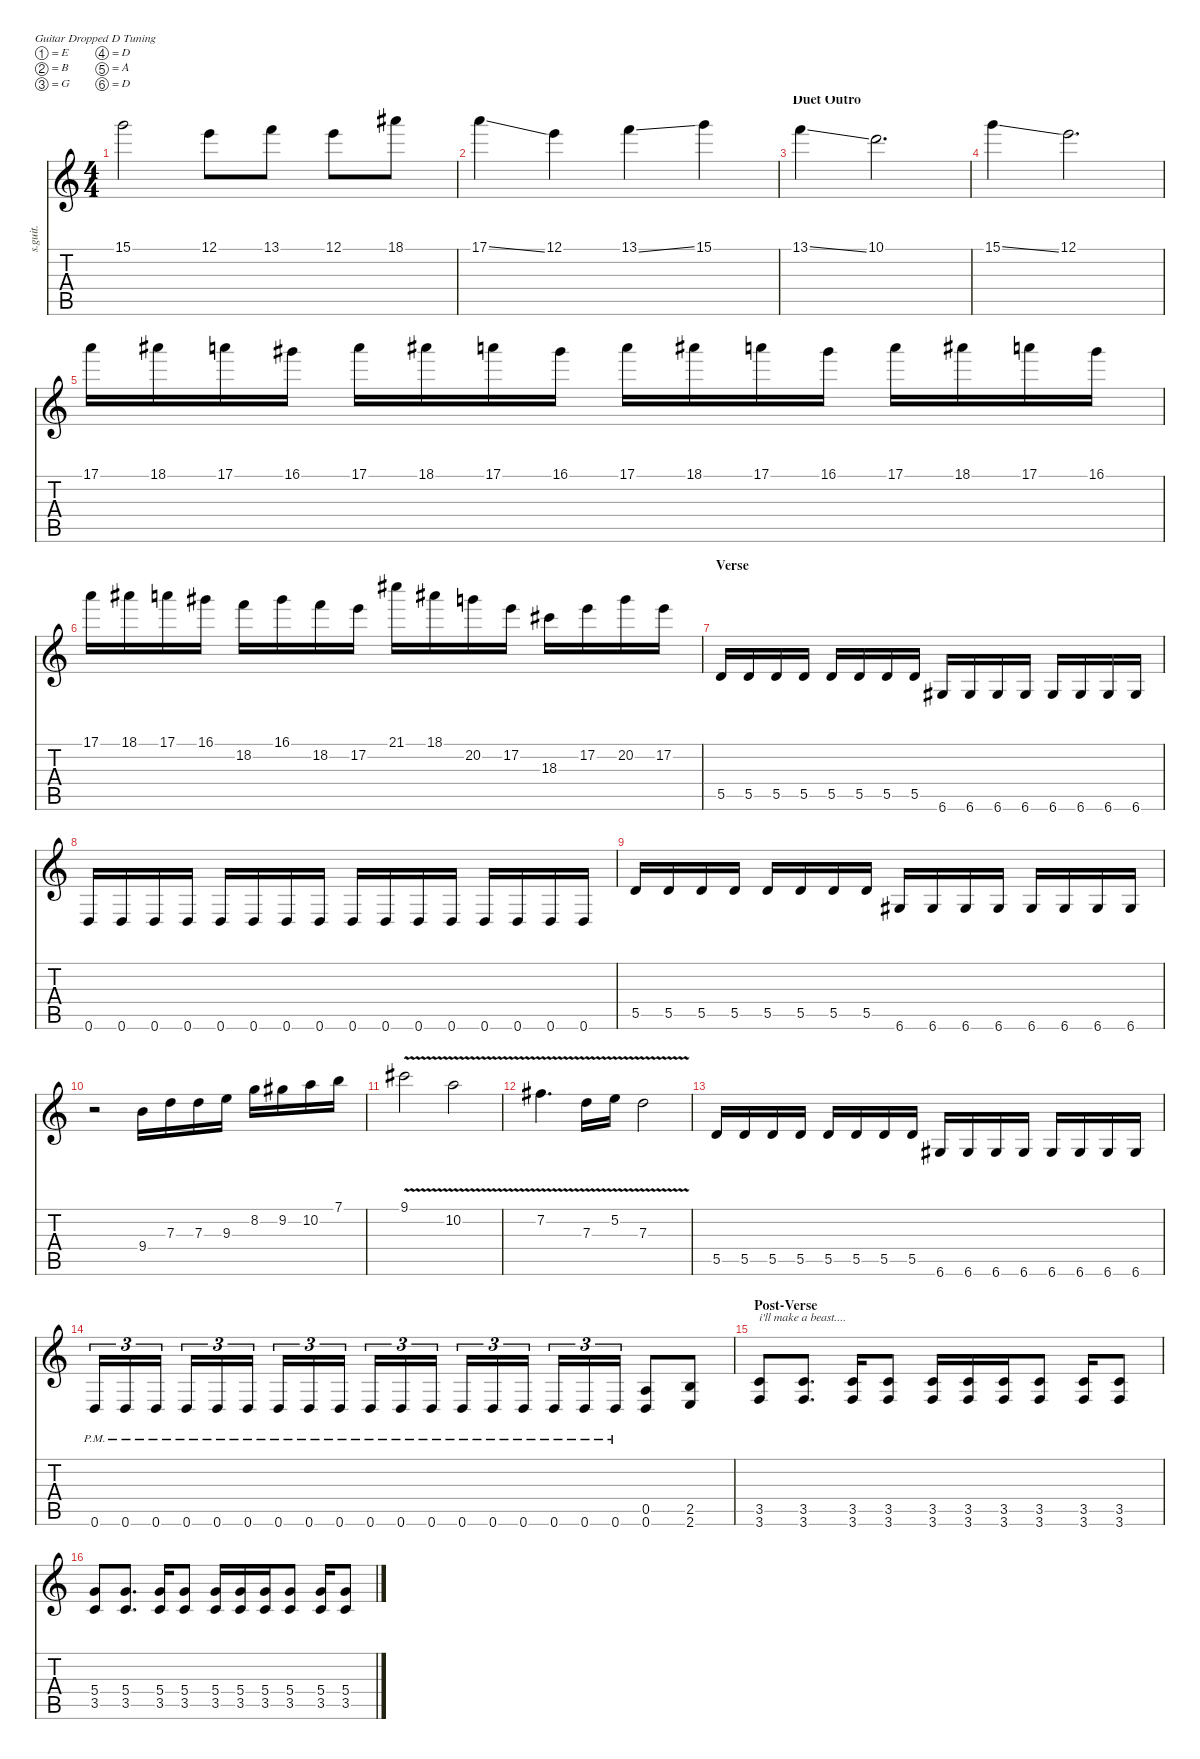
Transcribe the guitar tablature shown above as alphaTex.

\defaultSystemsLayout 4
\hideDynamics
\bracketExtendMode nobrackets
\track ("Zacky Vengeance (Rhythm)" "s.guit.") {instrument distortionguitar}
\staff {score tabs}
\tuning (E4 B3 G3 D3 A2 D2)
\ts (4 4)
\tempo (125 hide)
\clef g2
\ks c
15.1.2{lyrics (0 "") lyrics (1 "") lyrics (2 "") lyrics (3 "") lyrics (4 "") dy f} 12.1.8{lyrics (0 "") lyrics (1 "") lyrics (2 "") lyrics (3 "") lyrics (4 "")} 13.1.8{lyrics (0 "") lyrics (1 "") lyrics (2 "") lyrics (3 "") lyrics (4 "")} 12.1.8{lyrics (0 "") lyrics (1 "") lyrics (2 "") lyrics (3 "") lyrics (4 "")} 18.1{acc #}.8{lyrics (0 "") lyrics (1 "") lyrics (2 "") lyrics (3 "") lyrics (4 "")} |
17.1{ss}.4{lyrics (0 "") lyrics (1 "") lyrics (2 "") lyrics (3 "") lyrics (4 "")} 12.1.4{lyrics (0 "") lyrics (1 "") lyrics (2 "") lyrics (3 "") lyrics (4 "")} 13.1{ss}.4{lyrics (0 "") lyrics (1 "") lyrics (2 "") lyrics (3 "") lyrics (4 "")} 15.1.4{lyrics (0 "") lyrics (1 "") lyrics (2 "") lyrics (3 "") lyrics (4 "")} |
\section ("" "Duet Outro")
13.1{ss}.4{lyrics (0 "") lyrics (1 "") lyrics (2 "") lyrics (3 "") lyrics (4 "")} 10.1.2{d lyrics (0 "") lyrics (1 "") lyrics (2 "") lyrics (3 "") lyrics (4 "")} |
15.1{ss}.4{lyrics (0 "") lyrics (1 "") lyrics (2 "") lyrics (3 "") lyrics (4 "")} 12.1.2{d lyrics (0 "") lyrics (1 "") lyrics (2 "") lyrics (3 "") lyrics (4 "")} |
17.1.16{lyrics (0 "") lyrics (1 "") lyrics (2 "") lyrics (3 "") lyrics (4 "")} 18.1{acc #}.16{lyrics (0 "") lyrics (1 "") lyrics (2 "") lyrics (3 "") lyrics (4 "")} 17.1.16{lyrics (0 "") lyrics (1 "") lyrics (2 "") lyrics (3 "") lyrics (4 "")} 16.1{acc #}.16{lyrics (0 "") lyrics (1 "") lyrics (2 "") lyrics (3 "") lyrics (4 "")} 17.1.16{lyrics (0 "") lyrics (1 "") lyrics (2 "") lyrics (3 "") lyrics (4 "")} 18.1{acc #}.16{lyrics (0 "") lyrics (1 "") lyrics (2 "") lyrics (3 "") lyrics (4 "")} 17.1.16{lyrics (0 "") lyrics (1 "") lyrics (2 "") lyrics (3 "") lyrics (4 "")} 16.1{acc #}.16{lyrics (0 "") lyrics (1 "") lyrics (2 "") lyrics (3 "") lyrics (4 "")} 17.1.16{lyrics (0 "") lyrics (1 "") lyrics (2 "") lyrics (3 "") lyrics (4 "")} 18.1{acc #}.16{lyrics (0 "") lyrics (1 "") lyrics (2 "") lyrics (3 "") lyrics (4 "")} 17.1.16{lyrics (0 "") lyrics (1 "") lyrics (2 "") lyrics (3 "") lyrics (4 "")} 16.1{acc #}.16{lyrics (0 "") lyrics (1 "") lyrics (2 "") lyrics (3 "") lyrics (4 "")} 17.1.16{lyrics (0 "") lyrics (1 "") lyrics (2 "") lyrics (3 "") lyrics (4 "")} 18.1{acc #}.16{lyrics (0 "") lyrics (1 "") lyrics (2 "") lyrics (3 "") lyrics (4 "")} 17.1.16{lyrics (0 "") lyrics (1 "") lyrics (2 "") lyrics (3 "") lyrics (4 "")} 16.1{acc #}.16{lyrics (0 "") lyrics (1 "") lyrics (2 "") lyrics (3 "") lyrics (4 "")} |
17.1.16{lyrics (0 "") lyrics (1 "") lyrics (2 "") lyrics (3 "") lyrics (4 "")} 18.1{acc #}.16{lyrics (0 "") lyrics (1 "") lyrics (2 "") lyrics (3 "") lyrics (4 "")} 17.1.16{lyrics (0 "") lyrics (1 "") lyrics (2 "") lyrics (3 "") lyrics (4 "")} 16.1{acc #}.16{lyrics (0 "") lyrics (1 "") lyrics (2 "") lyrics (3 "") lyrics (4 "")} 18.2.16{lyrics (0 "") lyrics (1 "") lyrics (2 "") lyrics (3 "") lyrics (4 "")} 16.1{acc #}.16{lyrics (0 "") lyrics (1 "") lyrics (2 "") lyrics (3 "") lyrics (4 "")} 18.2.16{lyrics (0 "") lyrics (1 "") lyrics (2 "") lyrics (3 "") lyrics (4 "")} 17.2.16{lyrics (0 "") lyrics (1 "") lyrics (2 "") lyrics (3 "") lyrics (4 "")} 21.1{acc #}.16{lyrics (0 "") lyrics (1 "") lyrics (2 "") lyrics (3 "") lyrics (4 "")} 18.1{acc #}.16{lyrics (0 "") lyrics (1 "") lyrics (2 "") lyrics (3 "") lyrics (4 "")} 20.2.16{lyrics (0 "") lyrics (1 "") lyrics (2 "") lyrics (3 "") lyrics (4 "")} 17.2.16{lyrics (0 "") lyrics (1 "") lyrics (2 "") lyrics (3 "") lyrics (4 "")} 18.3{acc #}.16{lyrics (0 "") lyrics (1 "") lyrics (2 "") lyrics (3 "") lyrics (4 "")} 17.2.16{lyrics (0 "") lyrics (1 "") lyrics (2 "") lyrics (3 "") lyrics (4 "")} 20.2.16{lyrics (0 "") lyrics (1 "") lyrics (2 "") lyrics (3 "") lyrics (4 "")} 17.2.16{lyrics (0 "") lyrics (1 "") lyrics (2 "") lyrics (3 "") lyrics (4 "")} |
\section ("" "Verse")
5.5.16{lyrics (0 "") lyrics (1 "") lyrics (2 "") lyrics (3 "") lyrics (4 "")} 5.5.16{lyrics (0 "") lyrics (1 "") lyrics (2 "") lyrics (3 "") lyrics (4 "")} 5.5.16{lyrics (0 "") lyrics (1 "") lyrics (2 "") lyrics (3 "") lyrics (4 "")} 5.5.16{lyrics (0 "") lyrics (1 "") lyrics (2 "") lyrics (3 "") lyrics (4 "")} 5.5.16{lyrics (0 "") lyrics (1 "") lyrics (2 "") lyrics (3 "") lyrics (4 "")} 5.5.16{lyrics (0 "") lyrics (1 "") lyrics (2 "") lyrics (3 "") lyrics (4 "")} 5.5.16{lyrics (0 "") lyrics (1 "") lyrics (2 "") lyrics (3 "") lyrics (4 "")} 5.5.16{lyrics (0 "") lyrics (1 "") lyrics (2 "") lyrics (3 "") lyrics (4 "")} 6.6{acc #}.16{lyrics (0 "") lyrics (1 "") lyrics (2 "") lyrics (3 "") lyrics (4 "")} 6.6{acc #}.16{lyrics (0 "") lyrics (1 "") lyrics (2 "") lyrics (3 "") lyrics (4 "")} 6.6{acc #}.16{lyrics (0 "") lyrics (1 "") lyrics (2 "") lyrics (3 "") lyrics (4 "")} 6.6{acc #}.16{lyrics (0 "") lyrics (1 "") lyrics (2 "") lyrics (3 "") lyrics (4 "")} 6.6{acc #}.16{lyrics (0 "") lyrics (1 "") lyrics (2 "") lyrics (3 "") lyrics (4 "")} 6.6{acc #}.16{lyrics (0 "") lyrics (1 "") lyrics (2 "") lyrics (3 "") lyrics (4 "")} 6.6{acc #}.16{lyrics (0 "") lyrics (1 "") lyrics (2 "") lyrics (3 "") lyrics (4 "")} 6.6{acc #}.16{lyrics (0 "") lyrics (1 "") lyrics (2 "") lyrics (3 "") lyrics (4 "")} |
0.6.16{lyrics (0 "") lyrics (1 "") lyrics (2 "") lyrics (3 "") lyrics (4 "")} 0.6.16{lyrics (0 "") lyrics (1 "") lyrics (2 "") lyrics (3 "") lyrics (4 "")} 0.6.16{lyrics (0 "") lyrics (1 "") lyrics (2 "") lyrics (3 "") lyrics (4 "")} 0.6.16{lyrics (0 "") lyrics (1 "") lyrics (2 "") lyrics (3 "") lyrics (4 "")} 0.6.16{lyrics (0 "") lyrics (1 "") lyrics (2 "") lyrics (3 "") lyrics (4 "")} 0.6.16{lyrics (0 "") lyrics (1 "") lyrics (2 "") lyrics (3 "") lyrics (4 "")} 0.6.16{lyrics (0 "") lyrics (1 "") lyrics (2 "") lyrics (3 "") lyrics (4 "")} 0.6.16{lyrics (0 "") lyrics (1 "") lyrics (2 "") lyrics (3 "") lyrics (4 "")} 0.6.16{lyrics (0 "") lyrics (1 "") lyrics (2 "") lyrics (3 "") lyrics (4 "")} 0.6.16{lyrics (0 "") lyrics (1 "") lyrics (2 "") lyrics (3 "") lyrics (4 "")} 0.6.16{lyrics (0 "") lyrics (1 "") lyrics (2 "") lyrics (3 "") lyrics (4 "")} 0.6.16{lyrics (0 "") lyrics (1 "") lyrics (2 "") lyrics (3 "") lyrics (4 "")} 0.6.16{lyrics (0 "") lyrics (1 "") lyrics (2 "") lyrics (3 "") lyrics (4 "")} 0.6.16{lyrics (0 "") lyrics (1 "") lyrics (2 "") lyrics (3 "") lyrics (4 "")} 0.6.16{lyrics (0 "") lyrics (1 "") lyrics (2 "") lyrics (3 "") lyrics (4 "")} 0.6.16{lyrics (0 "") lyrics (1 "") lyrics (2 "") lyrics (3 "") lyrics (4 "")} |
5.5.16{lyrics (0 "") lyrics (1 "") lyrics (2 "") lyrics (3 "") lyrics (4 "")} 5.5.16{lyrics (0 "") lyrics (1 "") lyrics (2 "") lyrics (3 "") lyrics (4 "")} 5.5.16{lyrics (0 "") lyrics (1 "") lyrics (2 "") lyrics (3 "") lyrics (4 "")} 5.5.16{lyrics (0 "") lyrics (1 "") lyrics (2 "") lyrics (3 "") lyrics (4 "")} 5.5.16{lyrics (0 "") lyrics (1 "") lyrics (2 "") lyrics (3 "") lyrics (4 "")} 5.5.16{lyrics (0 "") lyrics (1 "") lyrics (2 "") lyrics (3 "") lyrics (4 "")} 5.5.16{lyrics (0 "") lyrics (1 "") lyrics (2 "") lyrics (3 "") lyrics (4 "")} 5.5.16{lyrics (0 "") lyrics (1 "") lyrics (2 "") lyrics (3 "") lyrics (4 "")} 6.6{acc #}.16{lyrics (0 "") lyrics (1 "") lyrics (2 "") lyrics (3 "") lyrics (4 "")} 6.6{acc #}.16{lyrics (0 "") lyrics (1 "") lyrics (2 "") lyrics (3 "") lyrics (4 "")} 6.6{acc #}.16{lyrics (0 "") lyrics (1 "") lyrics (2 "") lyrics (3 "") lyrics (4 "")} 6.6{acc #}.16{lyrics (0 "") lyrics (1 "") lyrics (2 "") lyrics (3 "") lyrics (4 "")} 6.6{acc #}.16{lyrics (0 "") lyrics (1 "") lyrics (2 "") lyrics (3 "") lyrics (4 "")} 6.6{acc #}.16{lyrics (0 "") lyrics (1 "") lyrics (2 "") lyrics (3 "") lyrics (4 "")} 6.6{acc #}.16{lyrics (0 "") lyrics (1 "") lyrics (2 "") lyrics (3 "") lyrics (4 "")} 6.6{acc #}.16{lyrics (0 "") lyrics (1 "") lyrics (2 "") lyrics (3 "") lyrics (4 "")} |
r.2 9.4.16{lyrics (0 "") lyrics (1 "") lyrics (2 "") lyrics (3 "") lyrics (4 "") dy fff} 7.3.16{lyrics (0 "") lyrics (1 "") lyrics (2 "") lyrics (3 "") lyrics (4 "")} 7.3.16{lyrics (0 "") lyrics (1 "") lyrics (2 "") lyrics (3 "") lyrics (4 "")} 9.3.16{lyrics (0 "") lyrics (1 "") lyrics (2 "") lyrics (3 "") lyrics (4 "")} 8.2.16{lyrics (0 "") lyrics (1 "") lyrics (2 "") lyrics (3 "") lyrics (4 "")} 9.2{acc #}.16{lyrics (0 "") lyrics (1 "") lyrics (2 "") lyrics (3 "") lyrics (4 "")} 10.2.16{lyrics (0 "") lyrics (1 "") lyrics (2 "") lyrics (3 "") lyrics (4 "")} 7.1.16{lyrics (0 "") lyrics (1 "") lyrics (2 "") lyrics (3 "") lyrics (4 "")} |
9.1{v acc #}.2{lyrics (0 "") lyrics (1 "") lyrics (2 "") lyrics (3 "") lyrics (4 "")} 10.2{v}.2{lyrics (0 "") lyrics (1 "") lyrics (2 "") lyrics (3 "") lyrics (4 "")} |
7.2{v acc #}.4{d lyrics (0 "") lyrics (1 "") lyrics (2 "") lyrics (3 "") lyrics (4 "")} 7.3{v}.16{lyrics (0 "") lyrics (1 "") lyrics (2 "") lyrics (3 "") lyrics (4 "")} 5.2{v}.16{lyrics (0 "") lyrics (1 "") lyrics (2 "") lyrics (3 "") lyrics (4 "")} 7.3{v}.2{lyrics (0 "") lyrics (1 "") lyrics (2 "") lyrics (3 "") lyrics (4 "")} |
5.5.16{lyrics (0 "") lyrics (1 "") lyrics (2 "") lyrics (3 "") lyrics (4 "") dy f} 5.5.16{lyrics (0 "") lyrics (1 "") lyrics (2 "") lyrics (3 "") lyrics (4 "")} 5.5.16{lyrics (0 "") lyrics (1 "") lyrics (2 "") lyrics (3 "") lyrics (4 "")} 5.5.16{lyrics (0 "") lyrics (1 "") lyrics (2 "") lyrics (3 "") lyrics (4 "")} 5.5.16{lyrics (0 "") lyrics (1 "") lyrics (2 "") lyrics (3 "") lyrics (4 "")} 5.5.16{lyrics (0 "") lyrics (1 "") lyrics (2 "") lyrics (3 "") lyrics (4 "")} 5.5.16{lyrics (0 "") lyrics (1 "") lyrics (2 "") lyrics (3 "") lyrics (4 "")} 5.5.16{lyrics (0 "") lyrics (1 "") lyrics (2 "") lyrics (3 "") lyrics (4 "")} 6.6{acc #}.16{lyrics (0 "") lyrics (1 "") lyrics (2 "") lyrics (3 "") lyrics (4 "")} 6.6{acc #}.16{lyrics (0 "") lyrics (1 "") lyrics (2 "") lyrics (3 "") lyrics (4 "")} 6.6{acc #}.16{lyrics (0 "") lyrics (1 "") lyrics (2 "") lyrics (3 "") lyrics (4 "")} 6.6{acc #}.16{lyrics (0 "") lyrics (1 "") lyrics (2 "") lyrics (3 "") lyrics (4 "")} 6.6{acc #}.16{lyrics (0 "") lyrics (1 "") lyrics (2 "") lyrics (3 "") lyrics (4 "")} 6.6{acc #}.16{lyrics (0 "") lyrics (1 "") lyrics (2 "") lyrics (3 "") lyrics (4 "")} 6.6{acc #}.16{lyrics (0 "") lyrics (1 "") lyrics (2 "") lyrics (3 "") lyrics (4 "")} 6.6{acc #}.16{lyrics (0 "") lyrics (1 "") lyrics (2 "") lyrics (3 "") lyrics (4 "")} |
0.6{pm}.16{tu (3 2) lyrics (0 "") lyrics (1 "") lyrics (2 "") lyrics (3 "") lyrics (4 "")} 0.6{pm}.16{tu (3 2) lyrics (0 "") lyrics (1 "") lyrics (2 "") lyrics (3 "") lyrics (4 "")} 0.6{pm}.16{tu (3 2) lyrics (0 "") lyrics (1 "") lyrics (2 "") lyrics (3 "") lyrics (4 "")} 0.6{pm}.16{tu (3 2) lyrics (0 "") lyrics (1 "") lyrics (2 "") lyrics (3 "") lyrics (4 "")} 0.6{pm}.16{tu (3 2) lyrics (0 "") lyrics (1 "") lyrics (2 "") lyrics (3 "") lyrics (4 "")} 0.6{pm}.16{tu (3 2) lyrics (0 "") lyrics (1 "") lyrics (2 "") lyrics (3 "") lyrics (4 "")} 0.6{pm}.16{tu (3 2) lyrics (0 "") lyrics (1 "") lyrics (2 "") lyrics (3 "") lyrics (4 "")} 0.6{pm}.16{tu (3 2) lyrics (0 "") lyrics (1 "") lyrics (2 "") lyrics (3 "") lyrics (4 "")} 0.6{pm}.16{tu (3 2) lyrics (0 "") lyrics (1 "") lyrics (2 "") lyrics (3 "") lyrics (4 "")} 0.6{pm}.16{tu (3 2) lyrics (0 "") lyrics (1 "") lyrics (2 "") lyrics (3 "") lyrics (4 "")} 0.6{pm}.16{tu (3 2) lyrics (0 "") lyrics (1 "") lyrics (2 "") lyrics (3 "") lyrics (4 "")} 0.6{pm}.16{tu (3 2) lyrics (0 "") lyrics (1 "") lyrics (2 "") lyrics (3 "") lyrics (4 "")} 0.6{pm}.16{tu (3 2) lyrics (0 "") lyrics (1 "") lyrics (2 "") lyrics (3 "") lyrics (4 "")} 0.6{pm}.16{tu (3 2) lyrics (0 "") lyrics (1 "") lyrics (2 "") lyrics (3 "") lyrics (4 "")} 0.6{pm}.16{tu (3 2) lyrics (0 "") lyrics (1 "") lyrics (2 "") lyrics (3 "") lyrics (4 "")} 0.6{pm}.16{tu (3 2) lyrics (0 "") lyrics (1 "") lyrics (2 "") lyrics (3 "") lyrics (4 "")} 0.6{pm}.16{tu (3 2) lyrics (0 "") lyrics (1 "") lyrics (2 "") lyrics (3 "") lyrics (4 "")} 0.6{pm}.16{tu (3 2) lyrics (0 "") lyrics (1 "") lyrics (2 "") lyrics (3 "") lyrics (4 "")} (0.5 0.6).8{lyrics (0 "") lyrics (1 "") lyrics (2 "") lyrics (3 "") lyrics (4 "")} (2.5 2.6).8{lyrics (0 "") lyrics (1 "") lyrics (2 "") lyrics (3 "") lyrics (4 "")} |
\section ("" "Post-Verse")
(3.5 3.6).8{txt "i'll make a beast...." lyrics (0 "") lyrics (1 "") lyrics (2 "") lyrics (3 "") lyrics (4 "") dy mf} (3.5 3.6).8{d lyrics (0 "") lyrics (1 "") lyrics (2 "") lyrics (3 "") lyrics (4 "")} (3.5 3.6).16{lyrics (0 "") lyrics (1 "") lyrics (2 "") lyrics (3 "") lyrics (4 "")} (3.5 3.6).8{lyrics (0 "") lyrics (1 "") lyrics (2 "") lyrics (3 "") lyrics (4 "")} (3.5 3.6).16{lyrics (0 "") lyrics (1 "") lyrics (2 "") lyrics (3 "") lyrics (4 "")} (3.5 3.6).16{lyrics (0 "") lyrics (1 "") lyrics (2 "") lyrics (3 "") lyrics (4 "")} (3.5 3.6).16{lyrics (0 "") lyrics (1 "") lyrics (2 "") lyrics (3 "") lyrics (4 "")} (3.5 3.6).8{lyrics (0 "") lyrics (1 "") lyrics (2 "") lyrics (3 "") lyrics (4 "")} (3.5 3.6).16{lyrics (0 "") lyrics (1 "") lyrics (2 "") lyrics (3 "") lyrics (4 "")} (3.5 3.6).8{lyrics (0 "") lyrics (1 "") lyrics (2 "") lyrics (3 "") lyrics (4 "")} |
(5.4 3.5).8{lyrics (0 "") lyrics (1 "") lyrics (2 "") lyrics (3 "") lyrics (4 "")} (5.4 3.5).8{d lyrics (0 "") lyrics (1 "") lyrics (2 "") lyrics (3 "") lyrics (4 "")} (5.4 3.5).16{lyrics (0 "") lyrics (1 "") lyrics (2 "") lyrics (3 "") lyrics (4 "")} (5.4 3.5).8{lyrics (0 "") lyrics (1 "") lyrics (2 "") lyrics (3 "") lyrics (4 "")} (5.4 3.5).16{lyrics (0 "") lyrics (1 "") lyrics (2 "") lyrics (3 "") lyrics (4 "")} (5.4 3.5).16{lyrics (0 "") lyrics (1 "") lyrics (2 "") lyrics (3 "") lyrics (4 "")} (5.4 3.5).16{lyrics (0 "") lyrics (1 "") lyrics (2 "") lyrics (3 "") lyrics (4 "")} (5.4 3.5).8{lyrics (0 "") lyrics (1 "") lyrics (2 "") lyrics (3 "") lyrics (4 "")} (5.4 3.5).16{lyrics (0 "") lyrics (1 "") lyrics (2 "") lyrics (3 "") lyrics (4 "")} (5.4 3.5).8{lyrics (0 "") lyrics (1 "") lyrics (2 "") lyrics (3 "") lyrics (4 "")}
